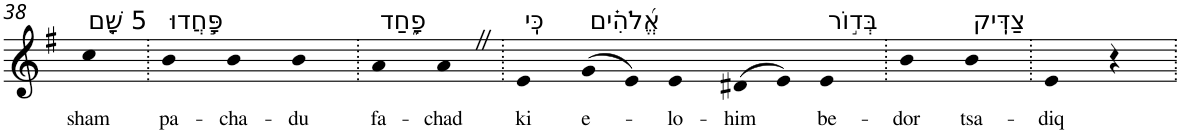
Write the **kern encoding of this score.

**kern	**text
*part1	*part1
*staff1	*staff1
*I"Piano	*
*I'Pno	*
!!LO:PB:g=z
*clefG2	*
*k[f#]	*
*G:	*
=38	=38
!LO:TX:a:t=5 שָׁ֤ם	!
!	!LO:LY:b
4cc	sham
=39.	=39.
!LO:TX:a:t=פָּ֣חֲדוּ	!
!	!LO:LY:b
4b	pa-
!	!LO:LY:b
4b	-cha-
!	!LO:LY:b
4b	-du
=40.	=40.
!LO:TX:a:t=פָ֑חַד	!
!	!LO:LY:b
4a	fa-
!	!LO:LY:b
4aZ	-chad
=41.	=41.
!LO:TX:a:t=כִּֽי	!
!	!LO:LY:b
4e	ki
!LO:TX:a:t=אֱ֝לֹהִ֗ים	!
!	!LO:LY:b
(>8g	e-
8e)	.
!	!LO:LY:b
4e	-lo-
!	!LO:LY:b
(>8d#X	-him
8e)	.
!LO:TX:a:t=בְּד֣וֹר	!
!	!LO:LY:b
4e	be-
=42.	=42.
!	!LO:LY:b
4b	-dor
!LO:TX:a:t=צַדִּֽיק	!
!	!LO:LY:b
4b	tsa-
=43.	=43.
!	!LO:LY:b
4e	-diq
4r	.
=.	=.
*-	*-
